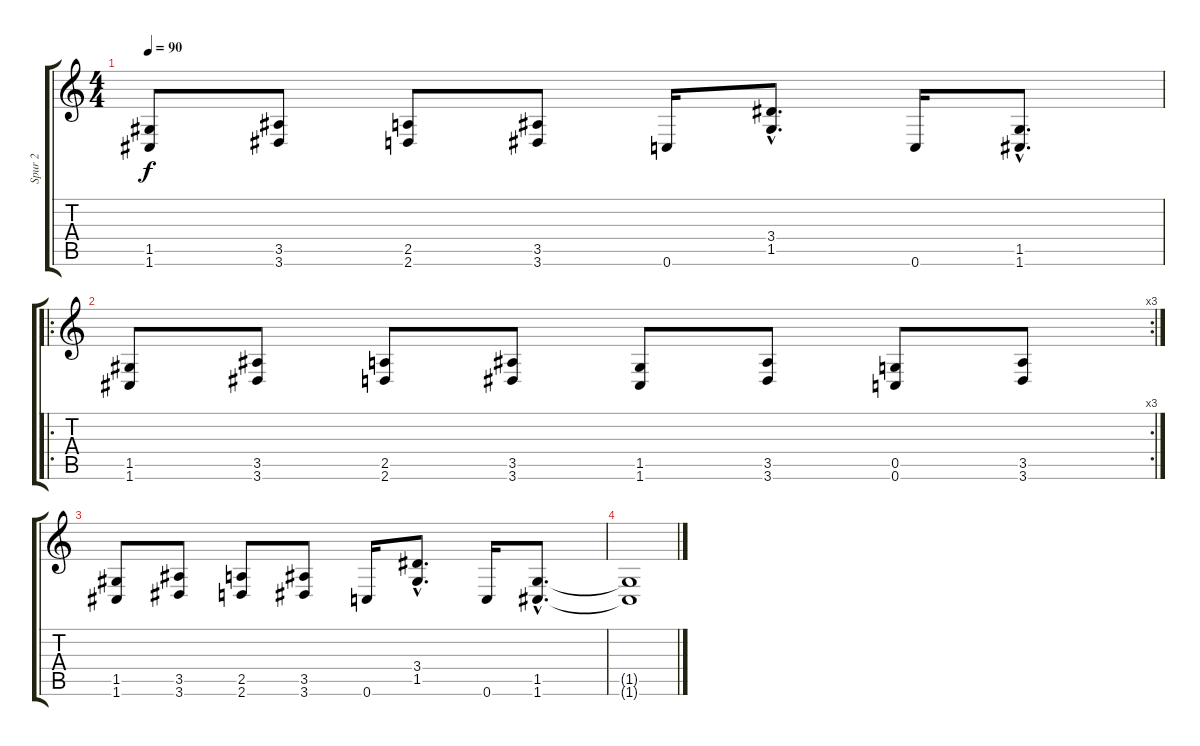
\track ("Spur 2" "Spur 2") {instrument distortionguitar}
\staff {score tabs}
\tuning (D4 A3 F3 C3 G2 C2) {hide}
\ts (4 4)
\tempo 90
\clef g2
\ks c
(1.5 1.6).8{dy f} (3.5 3.6).8 (2.5 2.6).8 (3.5 3.6).8 0.6.16 (3.4{hac} 1.5{hac}).8{d} 0.6.16 (1.5{hac} 1.6{hac}).8{d} |
\ro
\rc 3
(1.5 1.6).8 (3.5 3.6).8 (2.5 2.6).8 (3.5 3.6).8 (1.5 1.6).8 (3.5 3.6).8 (0.5 0.6).8 (3.5 3.6).8 |
(1.5 1.6).8 (3.5 3.6).8 (2.5 2.6).8 (3.5 3.6).8 0.6.16 (3.4{hac} 1.5{hac}).8{d} 0.6.16 (1.5{hac} 1.6{hac}).8{d} |
(1.5{t} 1.6{t}).1
